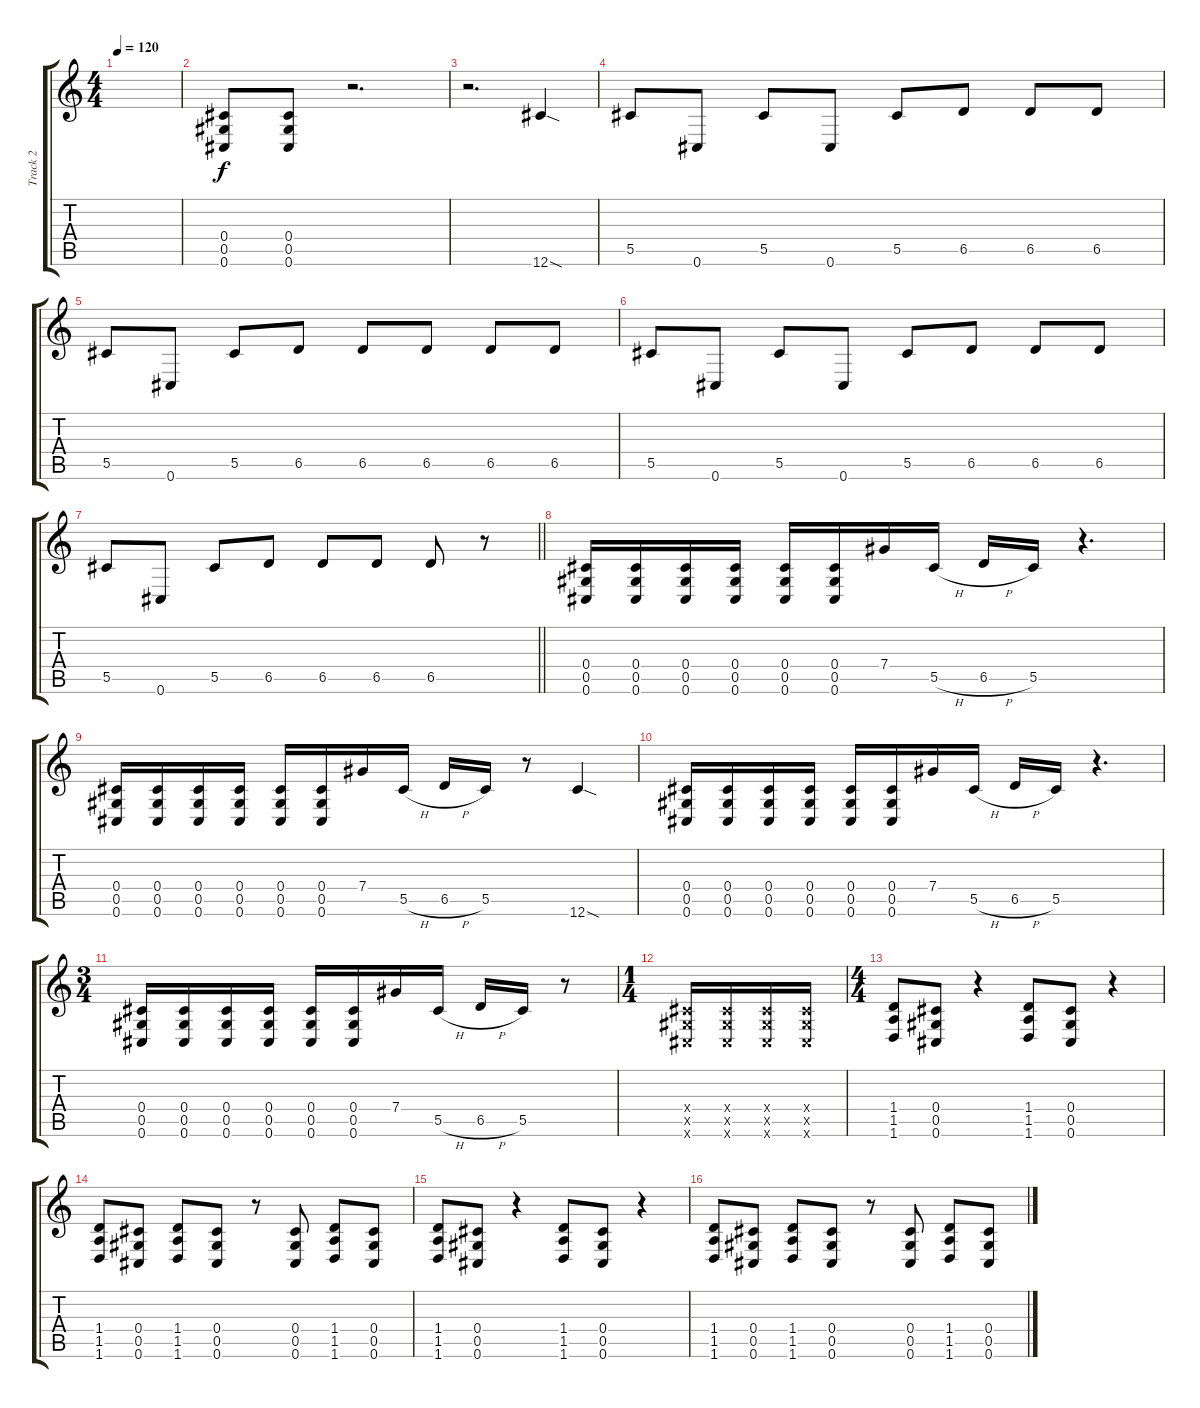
\track ("Track 2" "Track 2") {instrument distortionguitar}
\staff {score tabs}
\tuning (Eb4 Bb3 Gb3 Db3 Ab2 Db2) {hide}
\ts (4 4)
\tempo 120
\clef g2
\ks c
|
(0.4 0.5 0.6).8 (0.4 0.5 0.6).8 r.2{d} |
r.2{d} 12.6{sod}.4 |
5.5.8 0.6.8 5.5.8 0.6.8 5.5.8 6.5.8 6.5.8 6.5.8 |
5.5.8 0.6.8 5.5.8 6.5.8 6.5.8 6.5.8 6.5.8 6.5.8 |
5.5.8 0.6.8 5.5.8 0.6.8 5.5.8 6.5.8 6.5.8 6.5.8 |
\barLineRight lightlight
5.5.8 0.6.8 5.5.8 6.5.8 6.5.8 6.5.8 6.5.8 r.8 |
(0.4 0.5 0.6).16 (0.4 0.5 0.6).16 (0.4 0.5 0.6).16 (0.4 0.5 0.6).16 (0.4 0.5 0.6).16 (0.4 0.5 0.6).16 7.4.16 5.5{h}.16 6.5{h}.16 5.5.16 r.4{d} |
(0.4 0.5 0.6).16 (0.4 0.5 0.6).16 (0.4 0.5 0.6).16 (0.4 0.5 0.6).16 (0.4 0.5 0.6).16 (0.4 0.5 0.6).16 7.4.16 5.5{h}.16 6.5{h}.16 5.5.16 r.8 12.6{sod}.4 |
(0.4 0.5 0.6).16 (0.4 0.5 0.6).16 (0.4 0.5 0.6).16 (0.4 0.5 0.6).16 (0.4 0.5 0.6).16 (0.4 0.5 0.6).16 7.4.16 5.5{h}.16 6.5{h}.16 5.5.16 r.4{d} |
\ts (3 4)
(0.4 0.5 0.6).16 (0.4 0.5 0.6).16 (0.4 0.5 0.6).16 (0.4 0.5 0.6).16 (0.4 0.5 0.6).16 (0.4 0.5 0.6).16 7.4.16 5.5{h}.16 6.5{h}.16 5.5.16 r.8 |
\ts (1 4)
(0.4{x} 0.5{x} 0.6{x}).16 (0.4{x} 0.5{x} 0.6{x}).16 (0.4{x} 0.5{x} 0.6{x}).16 (0.4{x} 0.5{x} 0.6{x}).16 |
\ts (4 4)
(1.4 1.5 1.6).8 (0.4 0.5 0.6).8 r.4 (1.4 1.5 1.6).8 (0.4 0.5 0.6).8 r.4 |
(1.4 1.5 1.6).8 (0.4 0.5 0.6).8 (1.4 1.5 1.6).8 (0.4 0.5 0.6).8 r.8 (0.4 0.5 0.6).8 (1.4 1.5 1.6).8 (0.4 0.5 0.6).8 |
(1.4 1.5 1.6).8 (0.4 0.5 0.6).8 r.4 (1.4 1.5 1.6).8 (0.4 0.5 0.6).8 r.4 |
(1.4 1.5 1.6).8 (0.4 0.5 0.6).8 (1.4 1.5 1.6).8 (0.4 0.5 0.6).8 r.8 (0.4 0.5 0.6).8 (1.4 1.5 1.6).8 (0.4 0.5 0.6).8
